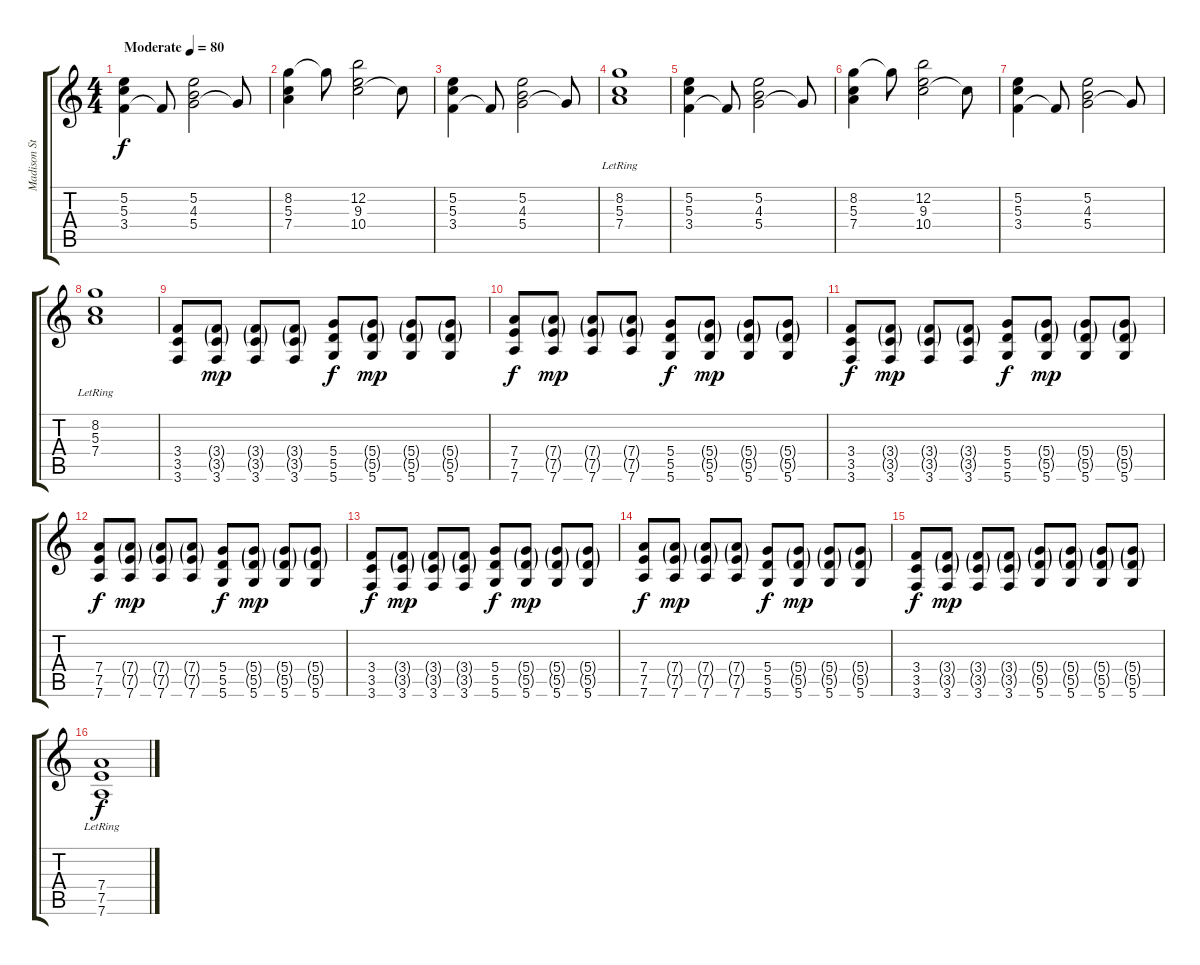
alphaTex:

\track ("Madison Stolzer" "Madison St") {instrument electricguitarjazz}
\staff {score tabs}
\tuning (E4 B3 G3 D3 A2 D2) {hide}
\ts (4 4)
\tempo (80 "Moderate")
\clef g2
\ks c
(5.2 5.3 3.4).4{dy f instrument electricguitarjazz} 3.4{t}.8 (5.2 4.3 5.4).2 5.4{t}.8 |
(8.2 5.3 7.4).4 8.2{t}.8 (12.2 9.3 10.4).2 10.4{t}.8 |
(5.2 5.3 3.4).4 3.4{t}.8 (5.2 4.3 5.4).2 5.4{t}.8 |
(8.2 5.3 7.4{lr}).1 |
(5.2 5.3 3.4).4 3.4{t}.8 (5.2 4.3 5.4).2 5.4{t}.8 |
(8.2 5.3 7.4).4 8.2{t}.8 (12.2 9.3 10.4).2 10.4{t}.8 |
(5.2 5.3 3.4).4 3.4{t}.8 (5.2 4.3 5.4).2 5.4{t}.8 |
(8.2 5.3 7.4{lr}).1 |
(3.4 3.5 3.6).8 (3.4{g} 3.5{g} 3.6).8{dy mp} (3.4{g} 3.5{g} 3.6).8 (3.4{g} 3.5{g} 3.6).8 (5.4 5.5 5.6).8{dy f} (5.4{g} 5.5{g} 5.6).8{dy mp} (5.4{g} 5.5{g} 5.6).8 (5.4{g} 5.5{g} 5.6).8 |
(7.4 7.5 7.6).8{dy f} (7.4{g} 7.5{g} 7.6).8{dy mp} (7.4{g} 7.5{g} 7.6).8 (7.4{g} 7.5{g} 7.6).8 (5.4 5.5 5.6).8{dy f} (5.4{g} 5.5{g} 5.6).8{dy mp} (5.4{g} 5.5{g} 5.6).8 (5.4{g} 5.5{g} 5.6).8 |
(3.4 3.5 3.6).8{dy f} (3.4{g} 3.5{g} 3.6).8{dy mp} (3.4{g} 3.5{g} 3.6).8 (3.4{g} 3.5{g} 3.6).8 (5.4 5.5 5.6).8{dy f} (5.4{g} 5.5{g} 5.6).8{dy mp} (5.4{g} 5.5{g} 5.6).8 (5.4{g} 5.5{g} 5.6).8 |
(7.4 7.5 7.6).8{dy f} (7.4{g} 7.5{g} 7.6).8{dy mp} (7.4{g} 7.5{g} 7.6).8 (7.4{g} 7.5{g} 7.6).8 (5.4 5.5 5.6).8{dy f} (5.4{g} 5.5{g} 5.6).8{dy mp} (5.4{g} 5.5{g} 5.6).8 (5.4{g} 5.5{g} 5.6).8 |
(3.4 3.5 3.6).8{dy f} (3.4{g} 3.5{g} 3.6).8{dy mp} (3.4{g} 3.5{g} 3.6).8 (3.4{g} 3.5{g} 3.6).8 (5.4 5.5 5.6).8{dy f} (5.4{g} 5.5{g} 5.6).8{dy mp} (5.4{g} 5.5{g} 5.6).8 (5.4{g} 5.5{g} 5.6).8 |
(7.4 7.5 7.6).8{dy f} (7.4{g} 7.5{g} 7.6).8{dy mp} (7.4{g} 7.5{g} 7.6).8 (7.4{g} 7.5{g} 7.6).8 (5.4 5.5 5.6).8{dy f} (5.4{g} 5.5{g} 5.6).8{dy mp} (5.4{g} 5.5{g} 5.6).8 (5.4{g} 5.5{g} 5.6).8 |
(3.4 3.5 3.6).8{dy f} (3.4{g} 3.5{g} 3.6).8{dy mp} (3.4{g} 3.5{g} 3.6).8 (3.4{g} 3.5{g} 3.6).8 (5.4{g} 5.5{g} 5.6).8 (5.4{g} 5.5{g} 5.6).8 (5.4{g} 5.5{g} 5.6).8 (5.4{g} 5.5{g} 5.6).8 |
(7.4 7.5 7.6{lr}).1{dy f}
